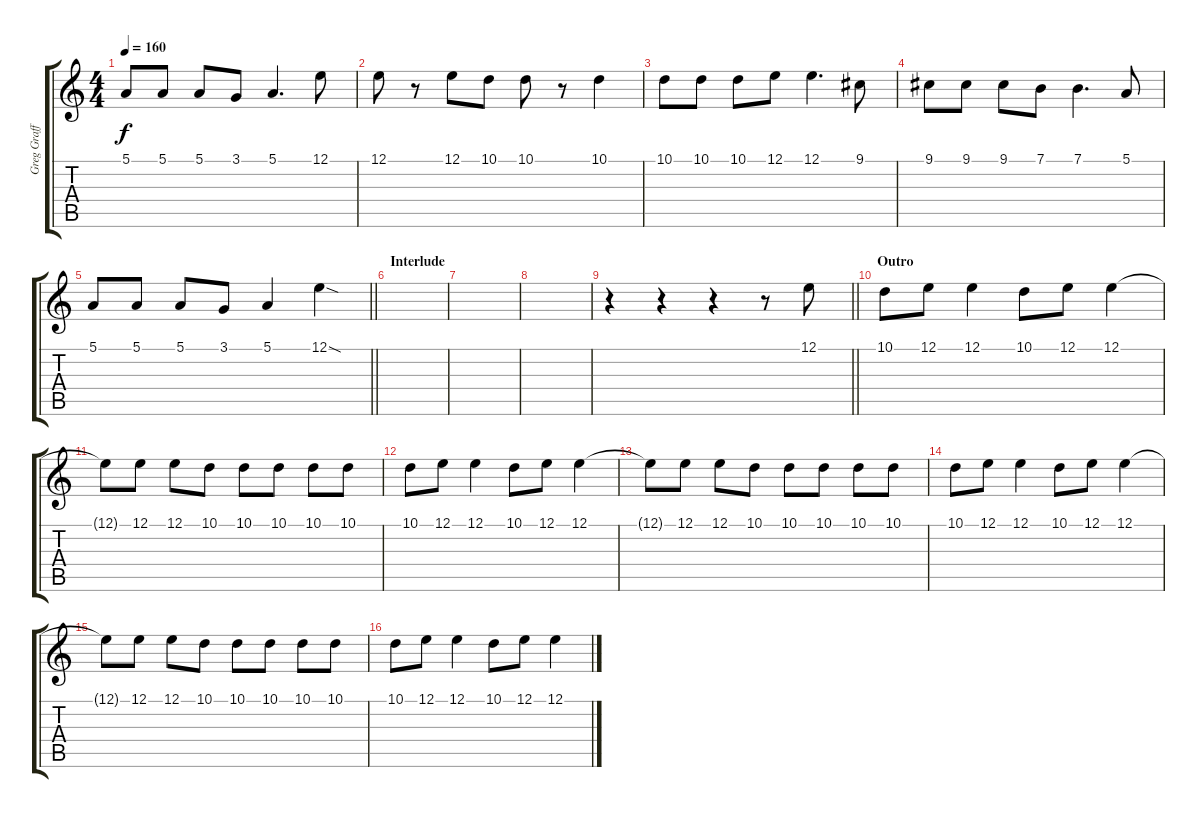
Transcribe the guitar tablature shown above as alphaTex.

\track ("Greg Graffin (Vocals)" "Greg Graff") {instrument voiceoohs}
\staff {score tabs}
\tuning (E4 B3 G3 D3 A2 E2) {hide}
\ts (4 4)
\tempo 160
\clef g2
\ks c
5.1.8{dy f} 5.1.8 5.1.8 3.1.8 5.1.4{d} 12.1.8 |
12.1.8 r.8 12.1.8 10.1.8 10.1.8 r.8 10.1.4 |
10.1.8 10.1.8 10.1.8 12.1.8 12.1.4{d} 9.1.8 |
9.1.8 9.1.8 9.1.8 7.1.8 7.1.4{d} 5.1.8 |
\barLineRight lightlight
5.1.8 5.1.8 5.1.8 3.1.8 5.1.4 12.1{sod}.4 |
\section ("" "Interlude")
|
|
|
\barLineRight lightlight
r.4 r.4 r.4 r.8 12.1.8 |
\section ("" "Outro")
10.1.8 12.1.8 12.1.4 10.1.8 12.1.8 12.1.4 |
12.1{t}.8 12.1.8 12.1.8 10.1.8 10.1.8 10.1.8 10.1.8 10.1.8 |
10.1.8 12.1.8 12.1.4 10.1.8 12.1.8 12.1.4 |
12.1{t}.8 12.1.8 12.1.8 10.1.8 10.1.8 10.1.8 10.1.8 10.1.8 |
10.1.8 12.1.8 12.1.4 10.1.8 12.1.8 12.1.4 |
12.1{t}.8 12.1.8 12.1.8 10.1.8 10.1.8 10.1.8 10.1.8 10.1.8 |
10.1.8 12.1.8 12.1.4 10.1.8 12.1.8 12.1.4
